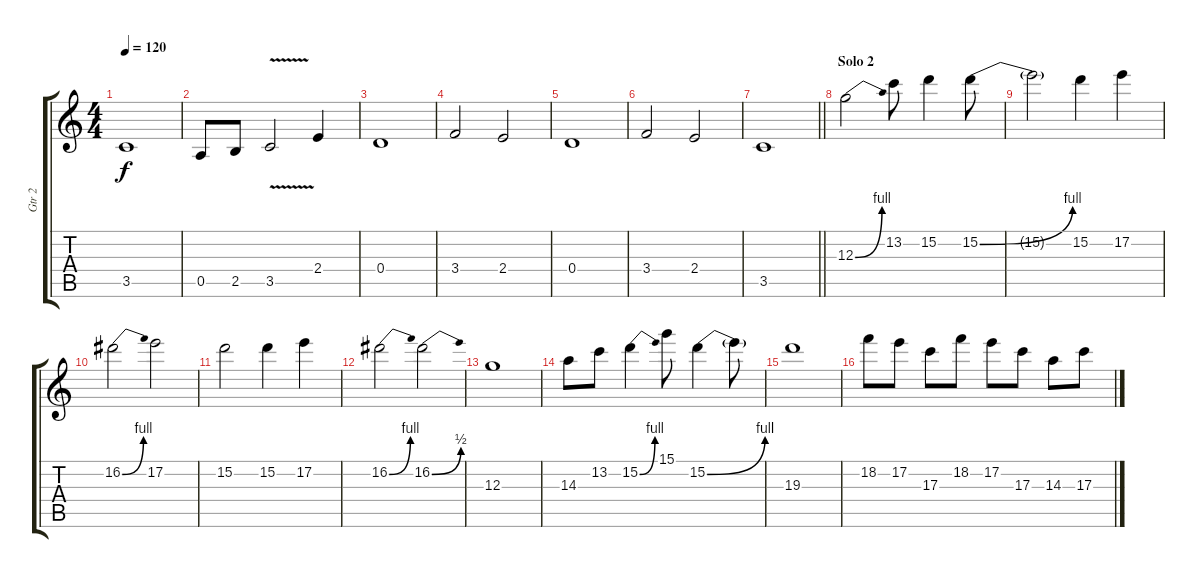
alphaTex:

\track ("Gtr 2" "Gtr 2") {instrument overdrivenguitar}
\staff {score tabs}
\tuning (E4 B3 G3 D3 A2 E2) {hide}
\ts (4 4)
\tempo 120
\clef g2
\ks c
3.5.1{dy f} |
0.5.8 2.5.8 3.5{v}.2 2.4.4 |
0.4.1 |
3.4.2 2.4.2 |
0.4.1 |
3.4.2 2.4.2 |
\barLineRight lightlight
3.5.1 |
\section ("" "Solo 2")
12.3{be (bend 0 0 60 4)}.2 13.2.8 15.2.4 15.2{be (bend 0 0 60 4)}.8 |
15.2{t}.2 15.2.4 17.2.4 |
16.2{be (bend 0 0 60 4)}.2 17.2.2 |
15.2.2 15.2.4 17.2.4 |
16.2{be (bend 0 0 60 4)}.2 16.2{be (bend 0 0 60 2)}.2 |
12.3.1 |
14.3.8 13.2.8 15.2{be (bend 0 0 60 4)}.4 15.1.8 15.2{be (bend 0 0 60 4)}.4 15.2{t}.8 |
19.3.1 |
18.2.8 17.2.8 17.3.8 18.2.8 17.2.8 17.3.8 14.3.8 17.3.8
